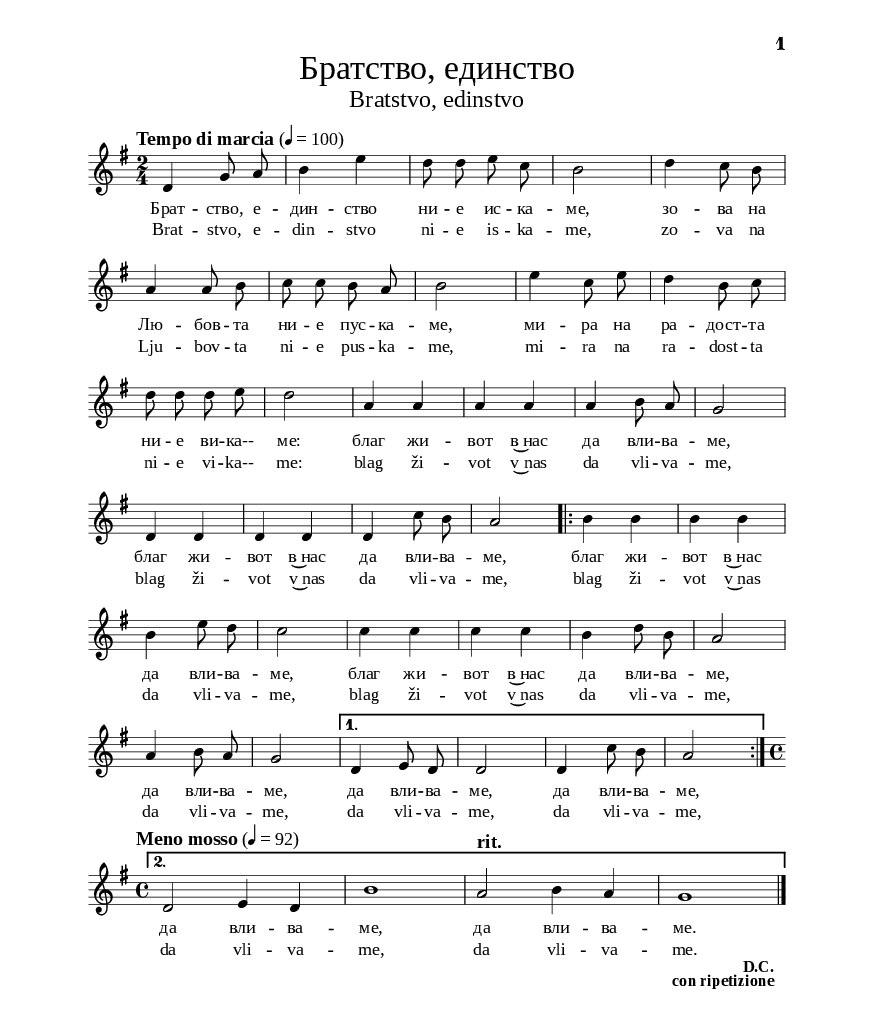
\version "2.24.3"

% include paper part and global functions
\include "include/globals.ily"

\bookpart {
  \label #'ref020
  \tocItem \markup "Братство, единство – Bratstvo, edinstvo"
  \include "include/bookpart-paper.ily"
  \score {
    \include "include/score-layout.ily"

    \new Voice \absolute {
      \clef treble
      \key g \major
      \time 2/4
      \tempoFunc "Tempo di marcia" 4 "100"
      \autoBeamOff

      d'4 g'8 a'8 | b'4 e''4 | d''8 d''8 e''8 c''8 | b'2| d''4 c''8 b'8 | \break
      a'4 a'8 b'8 | c''8 c''8 b'8  a'8| b'2 | e''4 c''8 e''8 | d''4 b'8 c''8 | \break
      d''8 d''8 d''8 e''8 | d''2 | a'4 a'4 | a'4 a'4 | a'4 b'8 a'8 | g'2 | \break
      d'4 d'4 | d'4 d'4 | d'4 c''8 b'8 | a'2 \repeat volta 2 {
        b'4 b'4 | b'4 b'4 | \break
        b'4 e''8 d''8 | c''2 | c''4 c''4|c''4 c''4| b'4 d''8 b'8 |a'2 |\break
        a'4 b'8 a'8 | g'2|
      }
      \alternative {
        { d'4 e'8 d'8 | d'2 | d'4 c''8 b'8| a'2 }
        {
          \time 4/4 \break
          \tempoFunc "Meno mosso" 4 "92"
          d'2 e'4 d'4 | b'1 | \tempo "rit." a'2 b'4 a'4 | g'1| \bar "|." \break
        }
      }
    }

    \addlyrics {
      Брат -- ство, е -- дин -- ство ни -- е ис -- ка -- ме,
      зо -- ва на Лю -- бов -- та ни -- е пус -- ка -- ме, ми -- ра на ра -- дост -- та
      ни -- е ви -- ка-- ме: благ жи -- вот в~нас да вли -- ва -- ме,
      благ жи -- вот в~нас да вли -- ва -- ме, благ жи -- вот в~нас
      да вли -- ва -- ме, благ жи -- вот в~нас да вли -- ва -- ме,
      да вли -- ва -- ме, да вли -- ва -- ме, да вли -- ва -- ме,
      да вли -- ва -- ме, да вли -- ва -- ме.
    }

    \addlyrics {
      Brat -- stvo, e -- din -- stvo ni -- e is -- ka -- me,
      zo -- va na Lju -- bov -- ta ni -- e pus -- ka -- me, mi -- ra na ra -- dost -- ta
      ni -- e vi -- ka-- me: blag ži -- vot v~nas da vli -- va -- me,
      blag ži -- vot v~nas da vli -- va -- me, blag ži -- vot v~nas
      da vli -- va -- me, blag ži -- vot v~nas da vli -- va -- me,
      da vli -- va -- me, da vli -- va -- me, da vli -- va -- me,
      da vli -- va -- me, da vli -- va -- me.
    }
    \header {
      title = \titleFunc " Братство, единство " "Bratstvo, edinstvo"
    }

    \midi{}

  } % score
  \markup \dc-two "D.C." "con ripetizione"

  \pageBreak

  % include foreign translation(s) of the song
  \version "2.24.4"

\markup \fill-line { \fontsize #deTitleFontSize "Brüderlichkeit, Einheit" }
\markup \null
\markup \null
 \markup \abs-fontsize #11 {
  \fill-line {
   \override #`(baseline-skip . ,deCoupletBaselineSkip)
  \column {
    \line {  "   " Brüderlichkeit und Einheit wollen wir, }
    \line {   "   "den Ruf der Liebe senden wir aus, }
    \line {   "   " die Welt der Freude rufen wir, }
    \line { "   " auf dass wir das gute Leben in uns ergießen,}
    \line {   "   " auf dass wir das gute Leben in uns ergießen, }
    \line {   "   " auf dass wir das gute Leben in uns ergießen, }
    \line {   "   " auf dass wir das gute Leben in uns ergießen,  }
    \line {   "   " ergießen, ergießen, ergießen. }
  }
  }
}


} % bookpart
